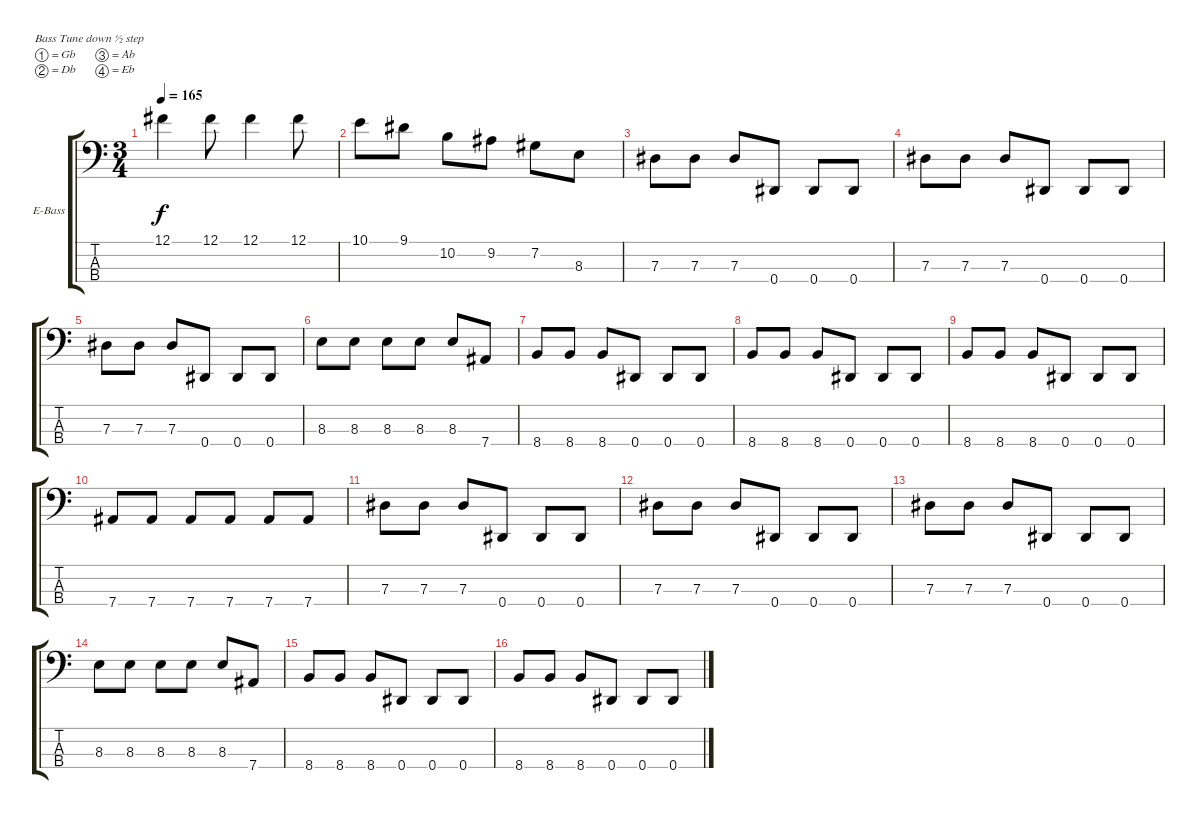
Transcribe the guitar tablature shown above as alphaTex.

\bracketExtendMode groupsimilarinstruments
\firstSystemTrackNameOrientation horizontal
\otherSystemsTrackNameOrientation horizontal
\track ("Electric Bass" "E-Bass") {instrument electricbassfinger}
\staff {score tabs}
\tuning (Gb2 Db2 Ab1 Eb1)
\ts (3 4)
\tempo 165
\clef f4
\ks c
12.1.4{dy f} 12.1.8 12.1.4 12.1.8 |
10.1.8 9.1.8 10.2.8 9.2.8 7.2.8 8.3.8 |
7.3.8 7.3.8 7.3.8 0.4.8 0.4.8 0.4.8 |
7.3.8 7.3.8 7.3.8 0.4.8 0.4.8 0.4.8 |
7.3.8 7.3.8 7.3.8 0.4.8 0.4.8 0.4.8 |
8.3.8 8.3.8 8.3.8 8.3.8 8.3.8 7.4.8 |
8.4.8 8.4.8 8.4.8 0.4.8 0.4.8 0.4.8 |
8.4.8 8.4.8 8.4.8 0.4.8 0.4.8 0.4.8 |
8.4.8 8.4.8 8.4.8 0.4.8 0.4.8 0.4.8 |
7.4.8 7.4.8 7.4.8 7.4.8 7.4.8 7.4.8 |
7.3.8 7.3.8 7.3.8 0.4.8 0.4.8 0.4.8 |
7.3.8 7.3.8 7.3.8 0.4.8 0.4.8 0.4.8 |
7.3.8 7.3.8 7.3.8 0.4.8 0.4.8 0.4.8 |
8.3.8 8.3.8 8.3.8 8.3.8 8.3.8 7.4.8 |
8.4.8 8.4.8 8.4.8 0.4.8 0.4.8 0.4.8 |
8.4.8 8.4.8 8.4.8 0.4.8 0.4.8 0.4.8
